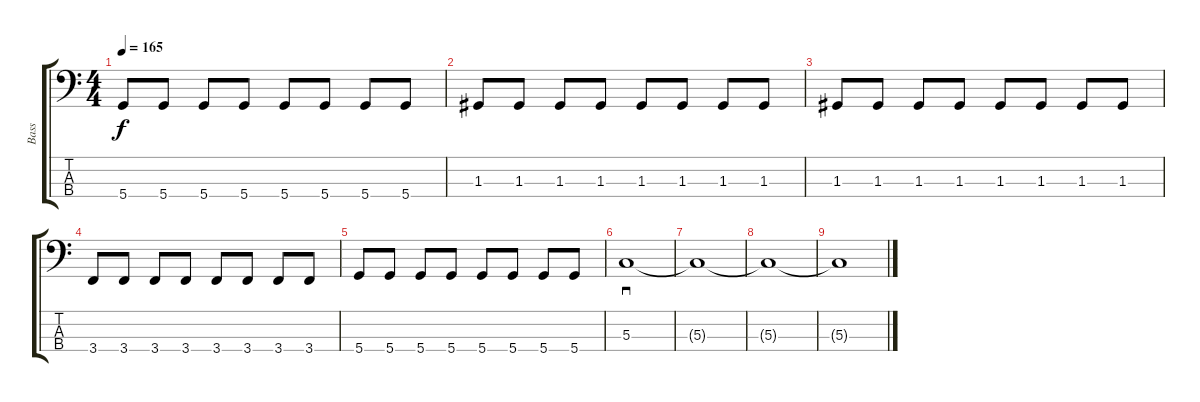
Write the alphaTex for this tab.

\track ("Bass" "Bass") {instrument electricbasspick}
\staff {score tabs}
\tuning (F2 C2 G1 D1) {hide}
\ts (4 4)
\tempo 165
\clef f4
\ks c
5.4.8{dy f} 5.4.8 5.4.8 5.4.8 5.4.8 5.4.8 5.4.8 5.4.8 |
1.3.8 1.3.8 1.3.8 1.3.8 1.3.8 1.3.8 1.3.8 1.3.8 |
1.3.8 1.3.8 1.3.8 1.3.8 1.3.8 1.3.8 1.3.8 1.3.8 |
3.4.8 3.4.8 3.4.8 3.4.8 3.4.8 3.4.8 3.4.8 3.4.8 |
5.4.8 5.4.8 5.4.8 5.4.8 5.4.8 5.4.8 5.4.8 5.4.8 |
5.3.1{sd} |
5.3{t}.1 |
5.3{t}.1 |
5.3{t}.1
